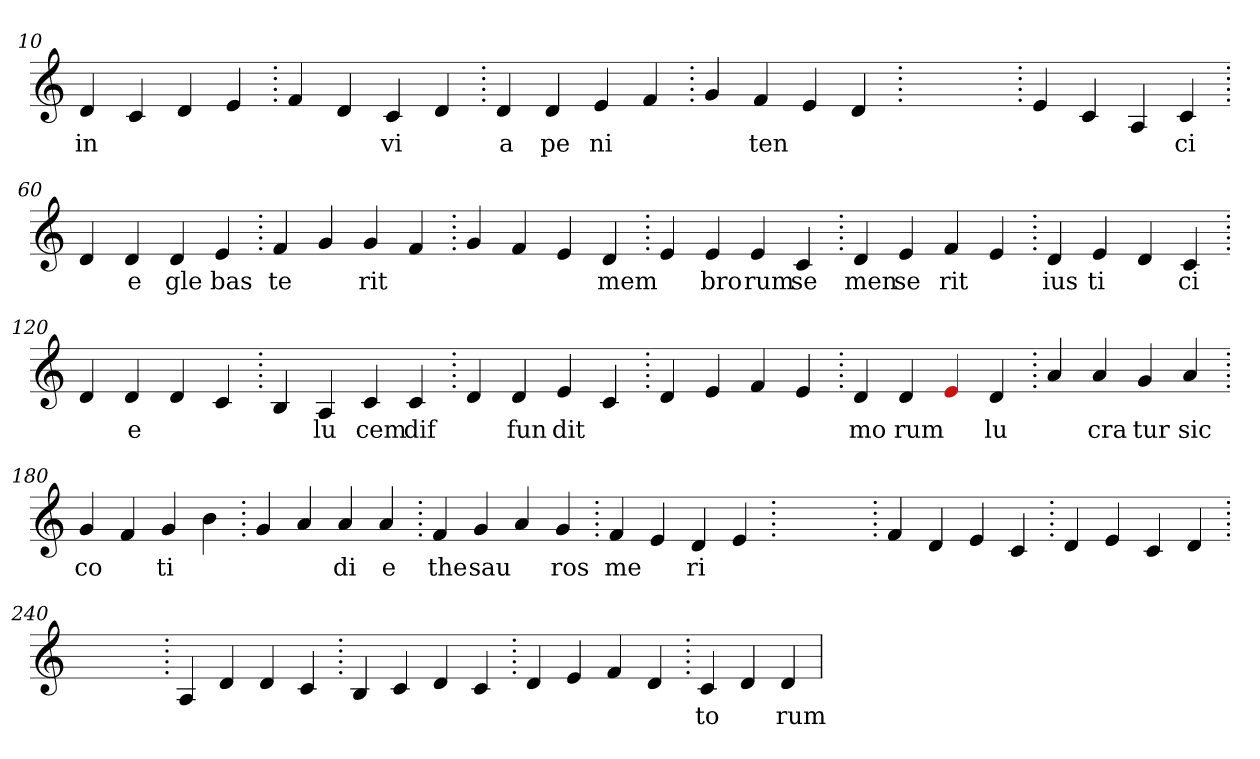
**kern	**text
*part1	*part1
*staff1	*staff1
*clefG2	*
=10.	=10.
4d	in
4c	.
4d	.
4e	.
=20.	=20.
4f	.
4d	.
4c	vi
4d	.
=30.	=30.
4d	a
4d	pe
4e	ni
4f	.
=40.	=40.
4g	.
4f	ten
4e	.
4d	.
=50.	=50.
1ryy	.
=50.	=50.
4e	.
4c	.
4A	.
4c	ci
=60.	=60.
4d	.
4d	e
4d	gle
4e	bas
=70.	=70.
4f	te
4g	.
4g	rit
4f	.
=80.	=80.
4g	.
4f	.
4e	.
4d	mem
=90.	=90.
4e	.
4e	bro
4e	rum
4c	se
=100.	=100.
4d	men
4e	se
4f	rit
4e	.
=110.	=110.
4d	ius
4e	ti
4d	.
4c	ci
=120.	=120.
4d	.
4d	e
4d	.
4c	.
=130.	=130.
4B	.
4A	lu
4c	cem
4c	dif
=140.	=140.
4d	.
4d	fun
4e	dit
4c	.
=150.	=150.
4d	.
4e	.
4f	.
4e	.
=160.	=160.
4d	mo
4d	rum
4Re	.
4d	lu
=170.	=170.
4a	.
4a	cra
4g	tur
4a	sic
=180.	=180.
4g	co
4f	.
4g	ti
4b	.
=190.	=190.
4g	.
4a	.
4a	di
4a	e
=200.	=200.
4f	the
4g	sau
4a	.
4g	ros
=210.	=210.
4f	me
4e	.
4d	ri
4e	.
=220.	=220.
1ryy	.
=220.	=220.
4f	.
4d	.
4e	.
4c	.
=230.	=230.
4d	.
4e	.
4c	.
4d	.
=240.	=240.
1ryy	.
=240.	=240.
4A	.
4d	.
4d	.
4c	.
=250.	=250.
4B	.
4c	.
4d	.
4c	.
=260.	=260.
4d	.
4e	.
4f	.
4d	.
=270.	=270.
4c	to
4d	.
4d	rum
=	=
*-	*-
